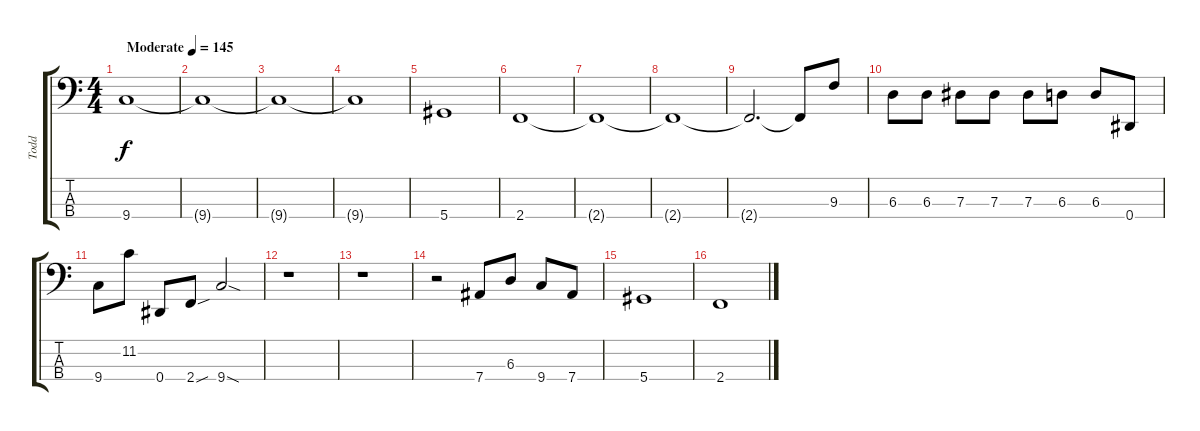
\track ("Todd" "Todd") {instrument electricbasspick}
\staff {score tabs}
\tuning (Gb2 Db2 Ab1 Eb1) {hide}
\ts (4 4)
\tempo (145 "Moderate")
\clef f4
\ks c
9.4.1{dy f instrument electricbasspick} |
9.4{t}.1 |
9.4{t}.1 |
9.4{t}.1 |
5.4.1 |
2.4.1 |
2.4{t}.1 |
2.4{t}.1 |
2.4{t}.2{d} 2.4{t}.8 9.3.8 |
6.3.8 6.3.8 7.3.8 7.3.8 7.3.8 6.3.8 6.3.8 0.4.8 |
9.4.8 11.2.8 0.4.8 2.4{sou}.8 9.4{sod}.2 |
r.1 |
r.1 |
r.2 7.4.8 6.3.8 9.4.8 7.4.8 |
5.4.1 |
2.4.1
